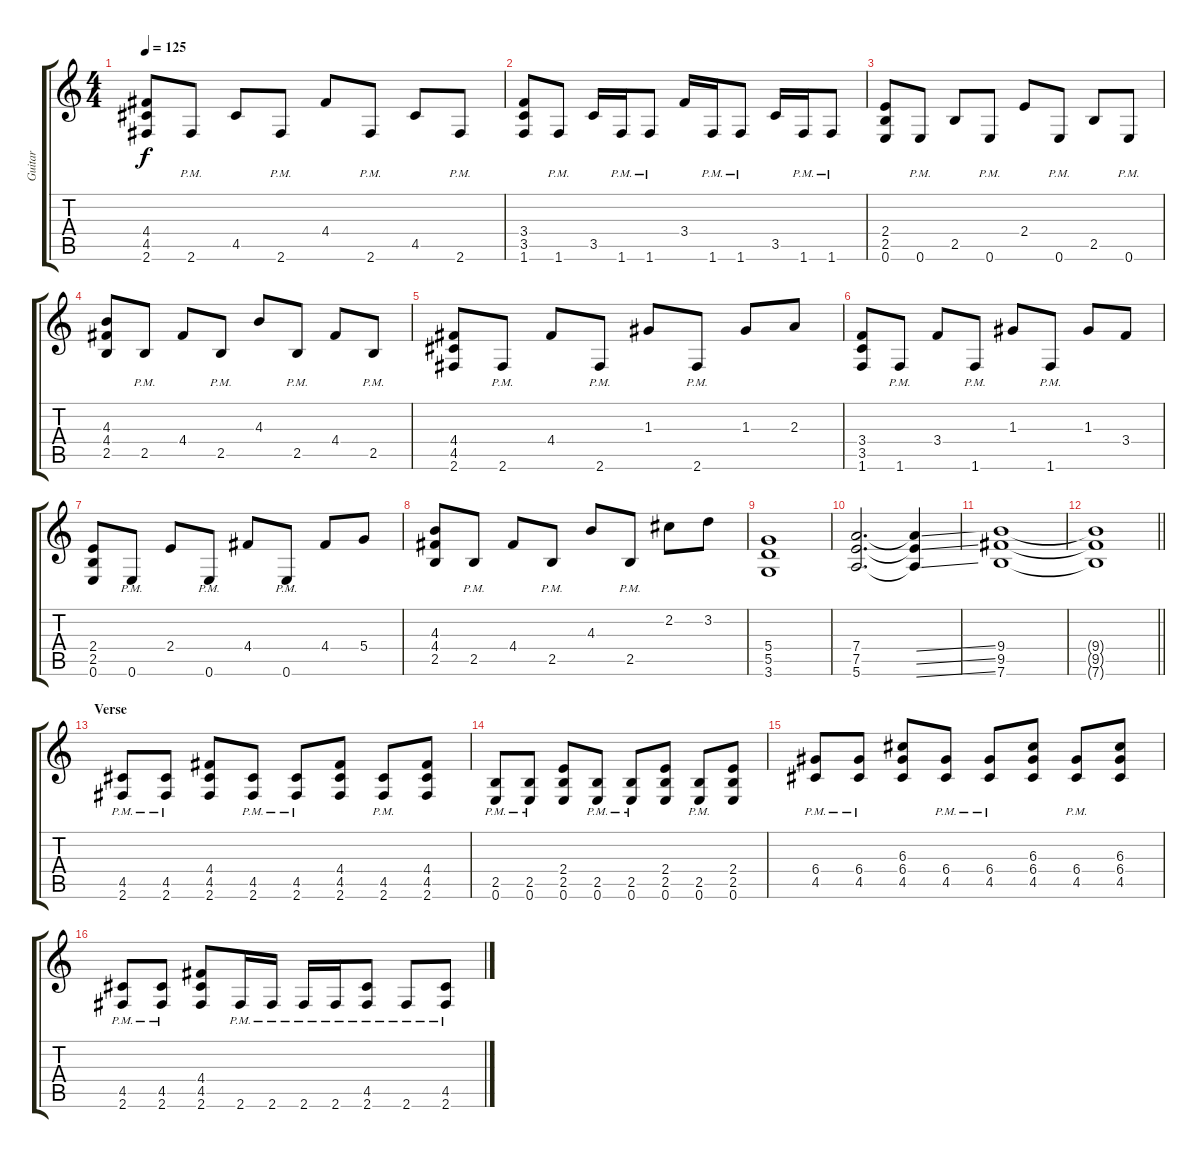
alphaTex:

\track ("Guitar" "Guitar") {instrument distortionguitar}
\staff {score tabs}
\tuning (E4 B3 G3 D3 A2 E2) {hide}
\ts (4 4)
\tempo 125
\clef g2
\ks c
(4.4 4.5 2.6).8{dy f} 2.6{pm}.8 4.5.8 2.6{pm}.8 4.4.8 2.6{pm}.8 4.5.8 2.6{pm}.8 |
(3.4 3.5 1.6).8 1.6{pm}.8 3.5.16 1.6{pm}.16 1.6{pm}.8 3.4.16 1.6{pm}.16 1.6{pm}.8 3.5.16 1.6{pm}.16 1.6{pm}.8 |
(2.4 2.5 0.6).8 0.6{pm}.8 2.5.8 0.6{pm}.8 2.4.8 0.6{pm}.8 2.5.8 0.6{pm}.8 |
(4.3 4.4 2.5).8 2.5{pm}.8 4.4.8 2.5{pm}.8 4.3.8 2.5{pm}.8 4.4.8 2.5{pm}.8 |
(4.4 4.5 2.6).8 2.6{pm}.8 4.4.8 2.6{pm}.8 1.3.8 2.6{pm}.8 1.3.8 2.3.8 |
(3.4 3.5 1.6).8 1.6{pm}.8 3.4.8 1.6{pm}.8 1.3.8 1.6{pm}.8 1.3.8 3.4.8 |
(2.4 2.5 0.6).8 0.6{pm}.8 2.4.8 0.6{pm}.8 4.4.8 0.6{pm}.8 4.4.8 5.4.8 |
(4.3 4.4 2.5).8 2.5{pm}.8 4.4.8 2.5{pm}.8 4.3.8 2.5{pm}.8 2.2.8 3.2.8 |
(5.4 5.5 3.6).1 |
(7.4 7.5 5.6).2{d} (7.4{ss t} 7.5{ss t} 5.6{ss t}).4 |
(9.4 9.5 7.6).1 |
\barLineRight lightlight
(9.4{t} 9.5{t} 7.6{t}).1 |
\section ("" "Verse ")
(4.5{pm} 2.6{pm}).8 (4.5{pm} 2.6{pm}).8 (4.4 4.5 2.6).8 (4.5{pm} 2.6{pm}).8 (4.5{pm} 2.6{pm}).8 (4.4 4.5 2.6).8 (4.5{pm} 2.6{pm}).8 (4.4 4.5 2.6).8 |
(2.5{pm} 0.6{pm}).8 (2.5{pm} 0.6{pm}).8 (2.4 2.5 0.6).8 (2.5{pm} 0.6{pm}).8 (2.5{pm} 0.6{pm}).8 (2.4 2.5 0.6).8 (2.5{pm} 0.6{pm}).8 (2.4 2.5 0.6).8 |
(6.4{pm} 4.5{pm}).8 (6.4{pm} 4.5{pm}).8 (6.3 6.4 4.5).8 (6.4{pm} 4.5{pm}).8 (6.4{pm} 4.5{pm}).8 (6.3 6.4 4.5).8 (6.4{pm} 4.5{pm}).8 (6.3 6.4 4.5).8 |
(4.5{pm} 2.6{pm}).8 (4.5{pm} 2.6{pm}).8 (4.4 4.5 2.6).8 2.6{pm}.16 2.6{pm}.16 2.6{pm}.16 2.6{pm}.16 (4.5{pm} 2.6{pm}).8 2.6{pm}.8 (4.5{pm} 2.6{pm}).8
